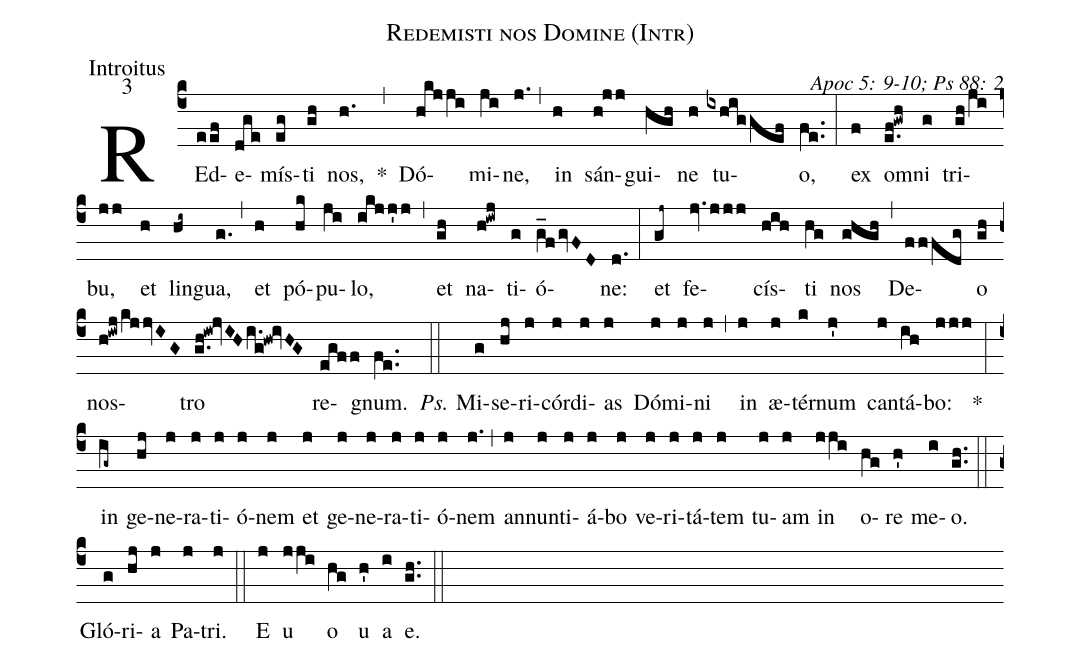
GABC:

name: Redemisti nos Domine (Intr);
office-part: Introitus;
mode: 3;
commentary: Apoc 5: 9-10; Ps 88: 2;
%%
(c4) REd(eef)e(dge)mís(eg)ti(gh) nos,(h.) *(,) Dó(hkjji)mi(ji)ne,(j.) (,) in(h) sán(h!jj)gui(hgh)ne(h) tu(ixhiggef)o,(fe..) (:)
ex(f) om(e.f!gwh)ni(g) tri(gh/ji)bu,(jj) et(h) lin(hi~)gua,(g.) (,) et(h) pó(hk)pu(ji)lo,(ikjj'j) (,) et(gh) na(h!iwj)ti(g)ó(g_fgvFD)ne:(d.) (:)
et(gj~) fe(jv.jjj)cís(hih)ti(hg) nos(ghgh) (,) De(fffdg)o(gh) nos(h!iwj/kjjvIG)tro(g.h!iw!jvIHi.g!hw!ivHG) re(egff)gnum.(fe..) (::)
<i>Ps.</i> Mi(g)se(hj)ri(j)cór(j)di(j)as(j) Dó(j)mi(j)ni(j) (,) in(j) æ(j)tér(k)num(j') can(j)tá(ih)bo:(jjj) *(:)
in(ig~) ge(hj)ne(j)ra(j)ti(j)ó(j)nem(j) et(j) ge(j)ne(j)ra(j)ti(j)ó(j)nem(j.) (,) an(j)nun(j)ti(j)á(j)bo(j) ve(j)ri(j)tá(j)tem(j) tu(j)am(j) in(jji) o(hg)re(h') me(i)o.(gh..) (::)
Gló(g)ri(hj)a(j) Pa(j)tri.(j) (::)
<eu>E(j) u(jji) o(hg) u(h') a(i) e.</eu>(gh..) (::)
